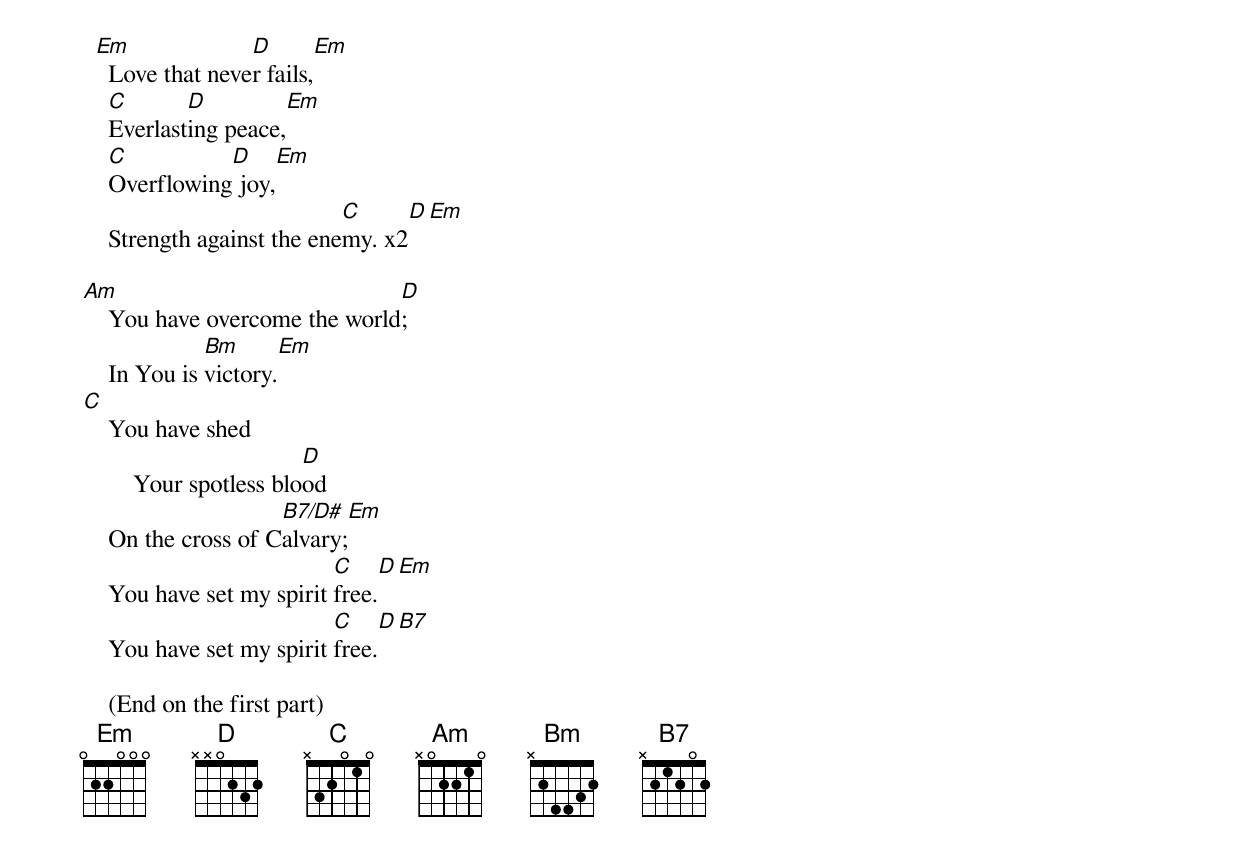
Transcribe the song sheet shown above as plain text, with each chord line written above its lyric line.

  Em              D         Em
    Love that never fails,
    C       D               Em
    Everlasting peace,
    C          D            Em
    Overflowing joy,
                            C              D    Em
    Strength against the enemy. x2

Am                             D
    You have overcome the world;
              Bm             Em
    In You is victory.
C
    You have shed
                         D
        Your spotless blood
                     B7/D#              Em
    On the cross of Calvary;
                           C             D       Em
    You have set my spirit free.
                           C             D       B7
    You have set my spirit free.

    (End on the first part)
